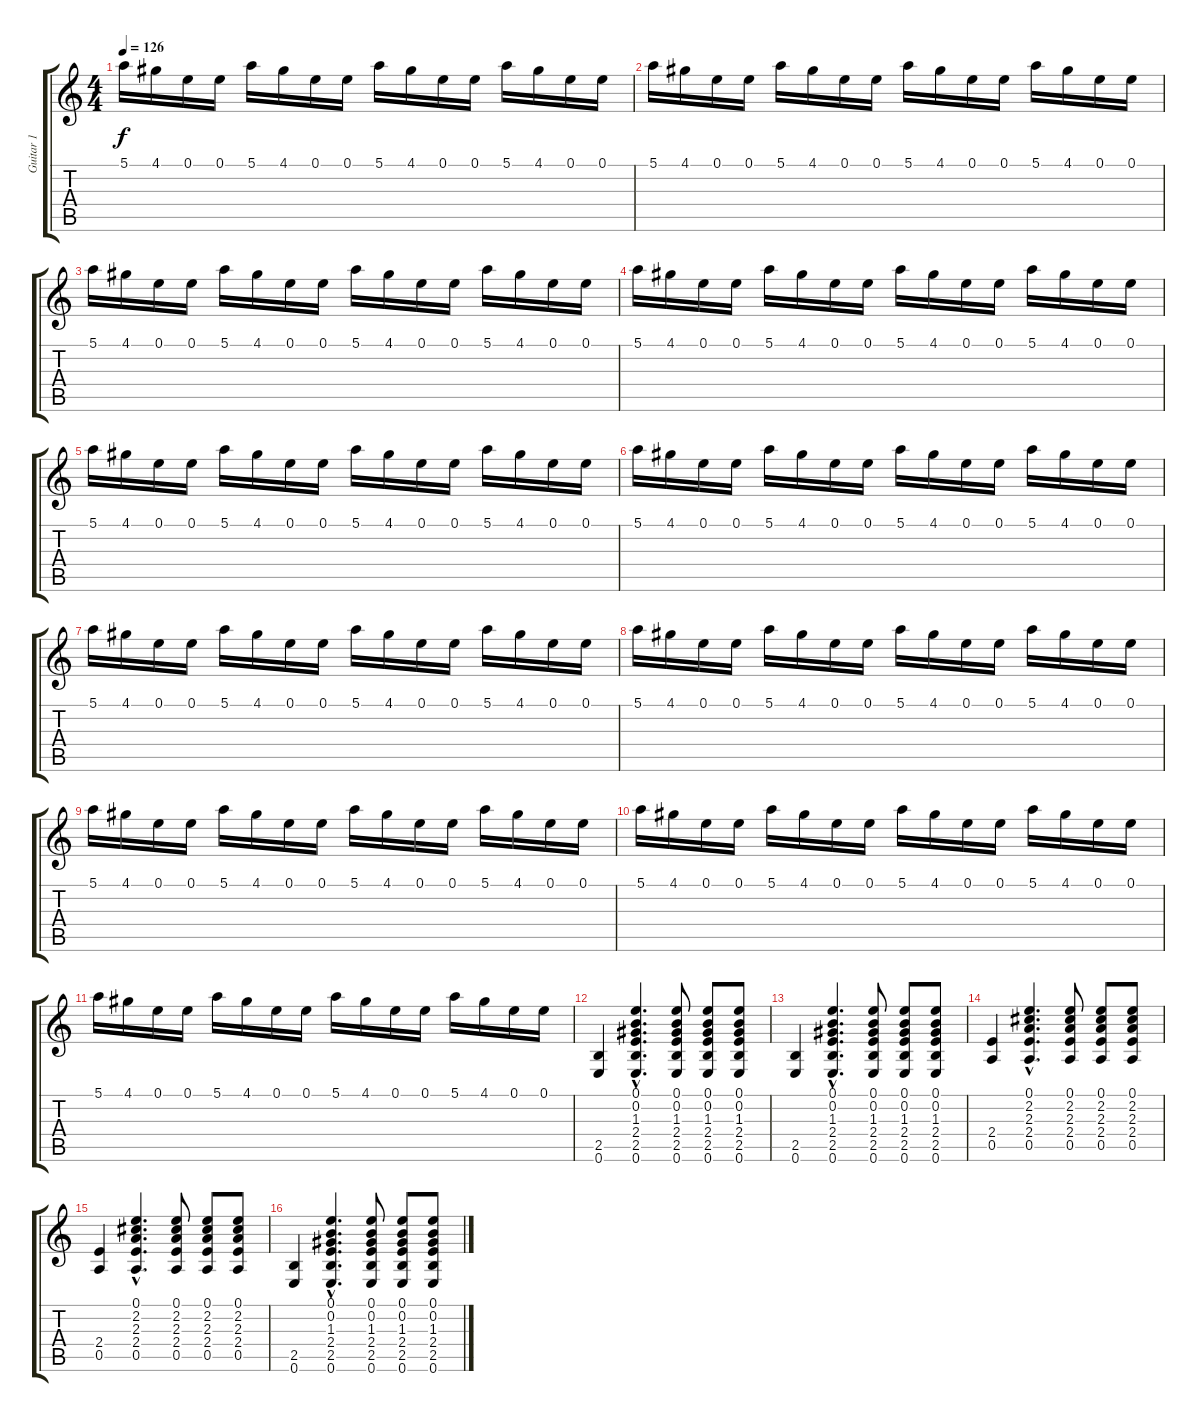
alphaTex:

\track ("Guitar 1" "Guitar 1") {instrument acousticguitarsteel}
\staff {score tabs}
\tuning (E4 B3 G3 D3 A2 E2) {hide}
\ts (4 4)
\tempo 126
\clef g2
\ks c
5.1.16{dy f} 4.1.16 0.1.16 0.1.16 5.1.16 4.1.16 0.1.16 0.1.16 5.1.16 4.1.16 0.1.16 0.1.16 5.1.16 4.1.16 0.1.16 0.1.16 |
5.1.16 4.1.16 0.1.16 0.1.16 5.1.16 4.1.16 0.1.16 0.1.16 5.1.16 4.1.16 0.1.16 0.1.16 5.1.16 4.1.16 0.1.16 0.1.16 |
5.1.16 4.1.16 0.1.16 0.1.16 5.1.16 4.1.16 0.1.16 0.1.16 5.1.16 4.1.16 0.1.16 0.1.16 5.1.16 4.1.16 0.1.16 0.1.16 |
5.1.16 4.1.16 0.1.16 0.1.16 5.1.16 4.1.16 0.1.16 0.1.16 5.1.16 4.1.16 0.1.16 0.1.16 5.1.16 4.1.16 0.1.16 0.1.16 |
5.1.16 4.1.16 0.1.16 0.1.16 5.1.16 4.1.16 0.1.16 0.1.16 5.1.16 4.1.16 0.1.16 0.1.16 5.1.16 4.1.16 0.1.16 0.1.16 |
5.1.16 4.1.16 0.1.16 0.1.16 5.1.16 4.1.16 0.1.16 0.1.16 5.1.16 4.1.16 0.1.16 0.1.16 5.1.16 4.1.16 0.1.16 0.1.16 |
5.1.16 4.1.16 0.1.16 0.1.16 5.1.16 4.1.16 0.1.16 0.1.16 5.1.16 4.1.16 0.1.16 0.1.16 5.1.16 4.1.16 0.1.16 0.1.16 |
5.1.16 4.1.16 0.1.16 0.1.16 5.1.16 4.1.16 0.1.16 0.1.16 5.1.16 4.1.16 0.1.16 0.1.16 5.1.16 4.1.16 0.1.16 0.1.16 |
5.1.16 4.1.16 0.1.16 0.1.16 5.1.16 4.1.16 0.1.16 0.1.16 5.1.16 4.1.16 0.1.16 0.1.16 5.1.16 4.1.16 0.1.16 0.1.16 |
5.1.16 4.1.16 0.1.16 0.1.16 5.1.16 4.1.16 0.1.16 0.1.16 5.1.16 4.1.16 0.1.16 0.1.16 5.1.16 4.1.16 0.1.16 0.1.16 |
5.1.16 4.1.16 0.1.16 0.1.16 5.1.16 4.1.16 0.1.16 0.1.16 5.1.16 4.1.16 0.1.16 0.1.16 5.1.16 4.1.16 0.1.16 0.1.16 |
(2.5 0.6).4 (0.1{hac} 0.2{hac} 1.3{hac} 2.4{hac} 2.5{hac} 0.6{hac}).4{d} (0.1 0.2 1.3 2.4 2.5 0.6).8 (0.1 0.2 1.3 2.4 2.5 0.6).8 (0.1 0.2 1.3 2.4 2.5 0.6).8 |
(2.5 0.6).4 (0.1{hac} 0.2{hac} 1.3{hac} 2.4{hac} 2.5{hac} 0.6{hac}).4{d} (0.1 0.2 1.3 2.4 2.5 0.6).8 (0.1 0.2 1.3 2.4 2.5 0.6).8 (0.1 0.2 1.3 2.4 2.5 0.6).8 |
(2.4 0.5).4 (0.1{hac} 2.2{hac} 2.3{hac} 2.4{hac} 0.5{hac}).4{d} (0.1 2.2 2.3 2.4 0.5).8 (0.1 2.2 2.3 2.4 0.5).8 (0.1 2.2 2.3 2.4 0.5).8 |
(2.4 0.5).4 (0.1{hac} 2.2{hac} 2.3{hac} 2.4{hac} 0.5{hac}).4{d} (0.1 2.2 2.3 2.4 0.5).8 (0.1 2.2 2.3 2.4 0.5).8 (0.1 2.2 2.3 2.4 0.5).8 |
(2.5 0.6).4 (0.1{hac} 0.2{hac} 1.3{hac} 2.4{hac} 2.5{hac} 0.6{hac}).4{d} (0.1 0.2 1.3 2.4 2.5 0.6).8 (0.1 0.2 1.3 2.4 2.5 0.6).8 (0.1 0.2 1.3 2.4 2.5 0.6).8
